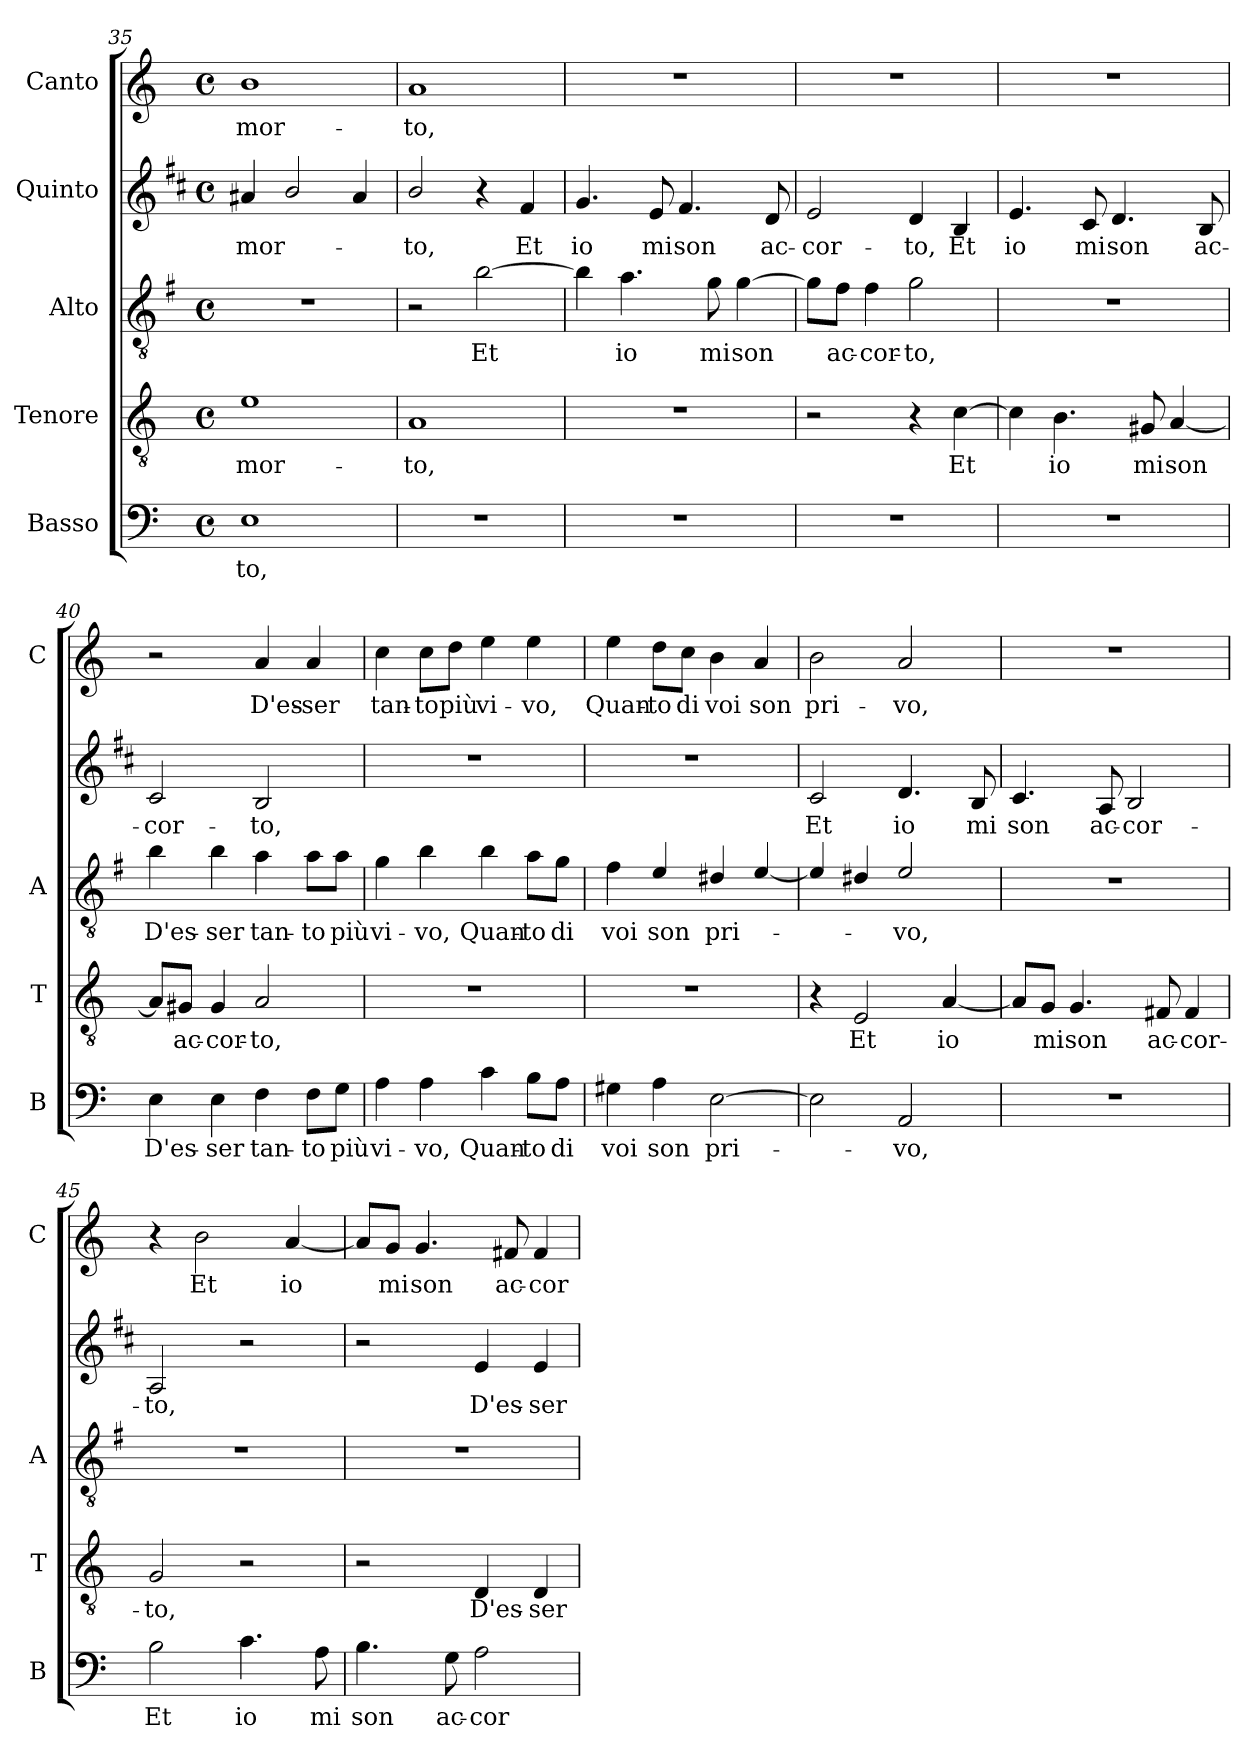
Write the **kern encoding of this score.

**kern	**text	**kern	**text	**kern	**text	**kern	**text	**kern	**text
*part5	*part5	*part4	*part4	*part3	*part3	*part2	*part2	*part1	*part1
*staff5	*staff5	*staff4	*staff4	*staff3	*staff3	*staff2	*staff2	*staff1	*staff1
*I"Basso	*	*I"Tenore	*	*I"Alto	*	*I"Quinto	*	*I"Canto	*
*I'B	*	*I'T	*	*I'A	*	*	*	*I'C	*
*clefF4	*	*clefGv2	*	*clefGv2	*	*clefG2	*	*clefG2	*
*	*	*	*	*ITrd4c7	*	*ITrd1c2	*	*	*
*k[]	*	*k[]	*	*k[]	*	*k[]	*	*k[]	*
*C:	*	*C:	*	*C:	*	*C:	*	*C:	*
*M4/4	*	*M4/4	*	*M4/4	*	*M4/4	*	*M4/4	*
*met(c)	*	*met(c)	*	*met(c)	*	*met(c)	*	*met(c)	*
=35	=35	=35	=35	=35	=35	=35	=35	=35	=35
!	!LO:LY:b	!	!LO:LY:b	!	!	!	!LO:LY:b	!	!LO:LY:b
1E	-to,	1e	mor-	1r	.	4g#X/	mor-	1b	mor-
.	.	.	.	.	.	2a/	.	.	.
.	.	.	.	.	.	4g#/	.	.	.
=36	=36	=36	=36	=36	=36	=36	=36	=36	=36
!	!	!	!LO:LY:b	!	!	!	!LO:LY:b	!	!LO:LY:b
1r	.	1A	-to,	2r	.	2a/	-to,	1a	-to,
!	!	!	!	!	!LO:LY:b	!	!	!	!
.	.	.	.	[2e\	Et	4r	.	.	.
!	!	!	!	!	!	!	!LO:LY:b	!	!
.	.	.	.	.	.	4e/	Et	.	.
!!LO:PB:g=z
=37	=37	=37	=37	=37	=37	=37	=37	=37	=37
!	!	!	!	!	!	!	!LO:LY:b	!	!
1r	.	1r	.	4e\]	.	4.f/	io	1r	.
!	!	!	!	!	!LO:LY:b	!	!	!	!
.	.	.	.	4.d\	io	.	.	.	.
!	!	!	!	!	!	!	!LO:LY:b	!	!
.	.	.	.	.	.	8d/	mi	.	.
!	!	!	!	!	!	!	!LO:LY:b	!	!
.	.	.	.	.	.	4.e/	son	.	.
!	!	!	!	!	!LO:LY:b	!	!	!	!
.	.	.	.	8c\	mi	.	.	.	.
!	!	!	!	!	!LO:LY:b	!	!	!	!
.	.	.	.	[4c\	son	.	.	.	.
!	!	!	!	!	!	!	!LO:LY:b	!	!
.	.	.	.	.	.	8c/	ac-	.	.
=38	=38	=38	=38	=38	=38	=38	=38	=38	=38
!	!	!	!	!	!	!	!LO:LY:b	!	!
1r	.	2r	.	8c\L]	.	2d/	-cor-	1r	.
!	!	!	!	!	!LO:LY:b	!	!	!	!
.	.	.	.	8B\J	ac-	.	.	.	.
!	!	!	!	!	!LO:LY:b	!	!	!	!
.	.	.	.	4B\	-cor-	.	.	.	.
!	!	!	!	!	!LO:LY:b	!	!LO:LY:b	!	!
.	.	4r	.	2c\	-to,	4c/	-to,	.	.
!	!	!	!LO:LY:b	!	!	!	!LO:LY:b	!	!
.	.	[4c\	Et	.	.	4A/	Et	.	.
=39	=39	=39	=39	=39	=39	=39	=39	=39	=39
!	!	!	!	!	!	!	!LO:LY:b	!	!
1r	.	4c\]	.	1r	.	4.d/	io	1r	.
!	!	!	!LO:LY:b	!	!	!	!	!	!
.	.	4.B\	io	.	.	.	.	.	.
!	!	!	!	!	!	!	!LO:LY:b	!	!
.	.	.	.	.	.	8B/	mi	.	.
!	!	!	!	!	!	!	!LO:LY:b	!	!
.	.	.	.	.	.	4.c/	son	.	.
!	!	!	!LO:LY:b	!	!	!	!	!	!
.	.	8G#X/	mi	.	.	.	.	.	.
!	!	!	!LO:LY:b	!	!	!	!	!	!
.	.	[4A/	son	.	.	.	.	.	.
!	!	!	!	!	!	!	!LO:LY:b	!	!
.	.	.	.	.	.	8A/	ac-	.	.
=40	=40	=40	=40	=40	=40	=40	=40	=40	=40
!	!LO:LY:b	!	!	!	!LO:LY:b	!	!LO:LY:b	!	!
4E\	D'es-	8A/L]	.	4e\	D'es-	2B/	-cor-	2r	.
!	!	!	!LO:LY:b	!	!	!	!	!	!
.	.	8G#X/J	ac-	.	.	.	.	.	.
!	!LO:LY:b	!	!LO:LY:b	!	!LO:LY:b	!	!	!	!
4E\	-ser	4G#/	-cor-	4e\	-ser	.	.	.	.
!	!LO:LY:b	!	!LO:LY:b	!	!LO:LY:b	!	!LO:LY:b	!	!LO:LY:b
4F\	tan-	2A/	-to,	4d\	tan-	2A/	-to,	4a/	D'es-
!	!LO:LY:b	!	!	!	!LO:LY:b	!	!	!	!LO:LY:b
8F\L	-to	.	.	8d\L	-to	.	.	4a/	-ser
!	!LO:LY:b	!	!	!	!LO:LY:b	!	!	!	!
8G\J	più	.	.	8d\J	più	.	.	.	.
=41	=41	=41	=41	=41	=41	=41	=41	=41	=41
!	!LO:LY:b	!	!	!	!LO:LY:b	!	!	!	!LO:LY:b
4A\	vi-	1r	.	4c\	vi-	1r	.	4cc\	tan-
!	!LO:LY:b	!	!	!	!LO:LY:b	!	!	!	!LO:LY:b
4A\	-vo,	.	.	4e\	-vo,	.	.	8cc\L	-to
!	!	!	!	!	!	!	!	!	!LO:LY:b
.	.	.	.	.	.	.	.	8dd\J	più
!	!LO:LY:b	!	!	!	!LO:LY:b	!	!	!	!LO:LY:b
4c\	Quan-	.	.	4e\	Quan-	.	.	4ee\	vi-
!	!LO:LY:b	!	!	!	!LO:LY:b	!	!	!	!LO:LY:b
8B\L	-to	.	.	8d\L	-to	.	.	4ee\	-vo,
!	!LO:LY:b	!	!	!	!LO:LY:b	!	!	!	!
8A\J	di	.	.	8c\J	di	.	.	.	.
=42	=42	=42	=42	=42	=42	=42	=42	=42	=42
!	!LO:LY:b	!	!	!	!LO:LY:b	!	!	!	!LO:LY:b
4G#X\	voi	1r	.	4B\	voi	1r	.	4ee\	Quan-
!	!LO:LY:b	!	!	!	!LO:LY:b	!	!	!	!LO:LY:b
4A\	son	.	.	4A/	son	.	.	8dd\L	-to
!	!	!	!	!	!	!	!	!	!LO:LY:b
.	.	.	.	.	.	.	.	8cc\J	di
!	!LO:LY:b	!	!	!	!LO:LY:b	!	!	!	!LO:LY:b
[2E\	pri-	.	.	4G#X/	pri-	.	.	4b\	voi
!	!	!	!	!	!	!	!	!	!LO:LY:b
.	.	.	.	[4A/	.	.	.	4a/	son
!!LO:LB:g=z
=43	=43	=43	=43	=43	=43	=43	=43	=43	=43
!	!	!	!	!	!	!	!LO:LY:b	!	!LO:LY:b
2E\]	.	4r	.	4A/]	.	2B/	Et	2b\	pri-
!	!	!	!LO:LY:b	!	!	!	!	!	!
.	.	2E/	Et	4G#X/	.	.	.	.	.
!	!LO:LY:b	!	!	!	!LO:LY:b	!	!LO:LY:b	!	!LO:LY:b
2AA/	-vo,	.	.	2A/	-vo,	4.c/	io	2a/	-vo,
!	!	!	!LO:LY:b	!	!	!	!	!	!
.	.	[4A/	io	.	.	.	.	.	.
!	!	!	!	!	!	!	!LO:LY:b	!	!
.	.	.	.	.	.	8A/	mi	.	.
=44	=44	=44	=44	=44	=44	=44	=44	=44	=44
!	!	!	!	!	!	!	!LO:LY:b	!	!
1r	.	8A/L]	.	1r	.	4.B/	son	1r	.
!	!	!	!LO:LY:b	!	!	!	!	!	!
.	.	8G/J	mi	.	.	.	.	.	.
!	!	!	!LO:LY:b	!	!	!	!	!	!
.	.	4.G/	son	.	.	.	.	.	.
!	!	!	!	!	!	!	!LO:LY:b	!	!
.	.	.	.	.	.	8G/	ac-	.	.
!	!	!	!	!	!	!	!LO:LY:b	!	!
.	.	.	.	.	.	2A/	-cor-	.	.
!	!	!	!LO:LY:b	!	!	!	!	!	!
.	.	8F#X/	ac-	.	.	.	.	.	.
!	!	!	!LO:LY:b	!	!	!	!	!	!
.	.	4F#/	-cor-	.	.	.	.	.	.
=45	=45	=45	=45	=45	=45	=45	=45	=45	=45
!	!LO:LY:b	!	!LO:LY:b	!	!	!	!LO:LY:b	!	!
2B\	Et	2G/	-to,	1r	.	2G/	-to,	4r	.
!	!	!	!	!	!	!	!	!	!LO:LY:b
.	.	.	.	.	.	.	.	2b\	Et
!	!LO:LY:b	!	!	!	!	!	!	!	!
4.c\	io	2r	.	.	.	2r	.	.	.
!	!	!	!	!	!	!	!	!	!LO:LY:b
.	.	.	.	.	.	.	.	[4a/	io
!	!LO:LY:b	!	!	!	!	!	!	!	!
8A\	mi	.	.	.	.	.	.	.	.
=46	=46	=46	=46	=46	=46	=46	=46	=46	=46
!	!LO:LY:b	!	!	!	!	!	!	!	!
4.B\	son	2r	.	1r	.	2r	.	8a/L]	.
!	!	!	!	!	!	!	!	!	!LO:LY:b
.	.	.	.	.	.	.	.	8g/J	mi
!	!	!	!	!	!	!	!	!	!LO:LY:b
.	.	.	.	.	.	.	.	4.g/	son
!	!LO:LY:b	!	!	!	!	!	!	!	!
8G\	ac-	.	.	.	.	.	.	.	.
!	!LO:LY:b	!	!LO:LY:b	!	!	!	!LO:LY:b	!	!
2A\	-cor-	4D/	D'es-	.	.	4d/	D'es-	.	.
!	!	!	!	!	!	!	!	!	!LO:LY:b
.	.	.	.	.	.	.	.	8f#X/	ac-
!	!	!	!LO:LY:b	!	!	!	!LO:LY:b	!	!LO:LY:b
.	.	4D/	-ser	.	.	4d/	-ser	4f#/	-cor-
=	=	=	=	=	=	=	=	=	=
*-	*-	*-	*-	*-	*-	*-	*-	*-	*-
